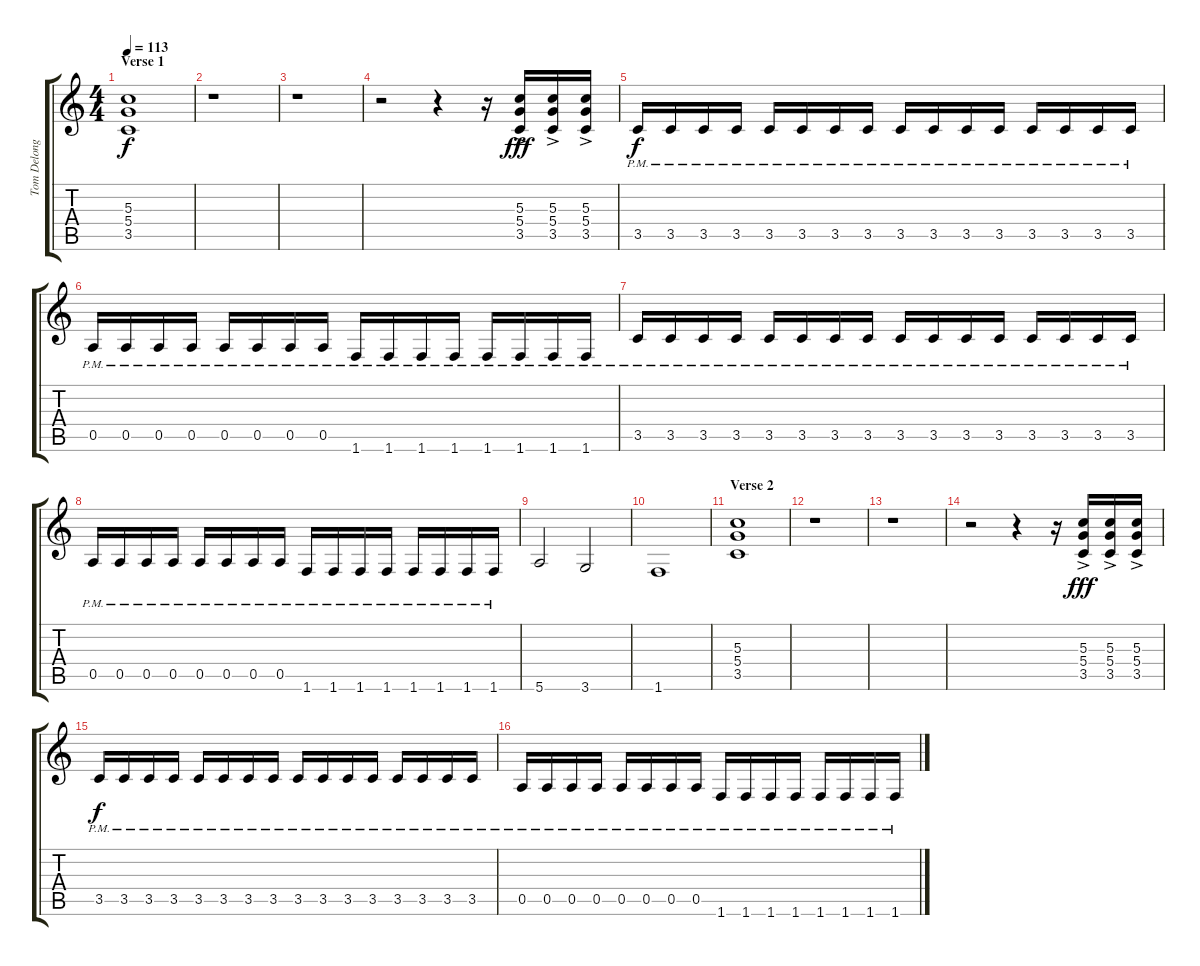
\track ("Tom Delonge (Guitar)" "Tom Delong") {instrument electricguitarclean}
\staff {score tabs}
\tuning (E4 B3 G3 D3 A2 E2) {hide}
\ts (4 4)
\section ("" "Verse 1")
\tempo 113
\clef g2
\ks c
(5.3 5.4 3.5).1{dy f} |
r.1 |
r.1 |
r.2 r.4 r.16 (5.3{ac} 5.4{ac} 3.5{ac}).16{dy fff} (5.3{ac} 5.4{ac} 3.5{ac}).16 (5.3{ac} 5.4{ac} 3.5{ac}).16 |
3.5{pm}.16{dy f} 3.5{pm}.16 3.5{pm}.16 3.5{pm}.16 3.5{pm}.16 3.5{pm}.16 3.5{pm}.16 3.5{pm}.16 3.5{pm}.16 3.5{pm}.16 3.5{pm}.16 3.5{pm}.16 3.5{pm}.16 3.5{pm}.16 3.5{pm}.16 3.5{pm}.16 |
0.5{pm}.16 0.5{pm}.16 0.5{pm}.16 0.5{pm}.16 0.5{pm}.16 0.5{pm}.16 0.5{pm}.16 0.5{pm}.16 1.6{pm}.16 1.6{pm}.16 1.6{pm}.16 1.6{pm}.16 1.6{pm}.16 1.6{pm}.16 1.6{pm}.16 1.6{pm}.16 |
3.5{pm}.16 3.5{pm}.16 3.5{pm}.16 3.5{pm}.16 3.5{pm}.16 3.5{pm}.16 3.5{pm}.16 3.5{pm}.16 3.5{pm}.16 3.5{pm}.16 3.5{pm}.16 3.5{pm}.16 3.5{pm}.16 3.5{pm}.16 3.5{pm}.16 3.5{pm}.16 |
0.5{pm}.16 0.5{pm}.16 0.5{pm}.16 0.5{pm}.16 0.5{pm}.16 0.5{pm}.16 0.5{pm}.16 0.5{pm}.16 1.6{pm}.16 1.6{pm}.16 1.6{pm}.16 1.6{pm}.16 1.6{pm}.16 1.6{pm}.16 1.6{pm}.16 1.6{pm}.16 |
5.6.2 3.6.2 |
1.6.1 |
\section ("" "Verse 2")
(5.3 5.4 3.5).1 |
r.1 |
r.1 |
r.2 r.4 r.16 (5.3{ac} 5.4{ac} 3.5{ac}).16{dy fff} (5.3{ac} 5.4{ac} 3.5{ac}).16 (5.3{ac} 5.4{ac} 3.5{ac}).16 |
3.5{pm}.16{dy f} 3.5{pm}.16 3.5{pm}.16 3.5{pm}.16 3.5{pm}.16 3.5{pm}.16 3.5{pm}.16 3.5{pm}.16 3.5{pm}.16 3.5{pm}.16 3.5{pm}.16 3.5{pm}.16 3.5{pm}.16 3.5{pm}.16 3.5{pm}.16 3.5{pm}.16 |
0.5{pm}.16 0.5{pm}.16 0.5{pm}.16 0.5{pm}.16 0.5{pm}.16 0.5{pm}.16 0.5{pm}.16 0.5{pm}.16 1.6{pm}.16 1.6{pm}.16 1.6{pm}.16 1.6{pm}.16 1.6{pm}.16 1.6{pm}.16 1.6{pm}.16 1.6{pm}.16
